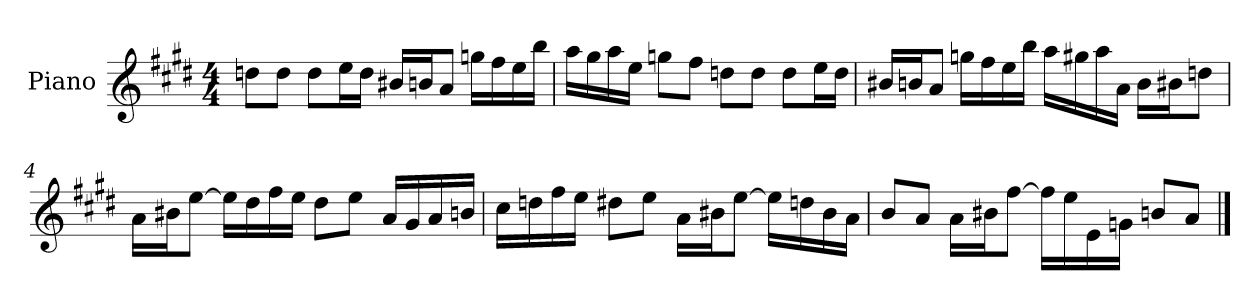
**kern
*part1
*staff1
*I"Piano
*I'P-no
*clefG2
*k[f#c#g#d#]
*M4/4
*MM90
=1
8ddn\L
8dd\J
8dd\L
16ee\L
16dd\JJ
16b#X/LL
16bn/J
8a/J
16ggn\LL
16ff#\
16ee\
16bb\JJ
=2
16aa\LL
16gg#\
16aa\
16ee\JJ
8ggn\L
8ff#\J
8ddn\L
8dd\J
8dd\L
16ee\L
16dd\JJ
!!LO:LB:g=z
=3
16b#X/LL
16bn/J
8a/J
16ggn\LL
16ff#\
16ee\
16bb\JJ
16aa\LL
16gg#X\
16aa\
16a\JJ
16b\LL
16b#X\J
8ddn\J
=4
16a\LL
16b#X\J
[8ee\J
16ee\LL]
16dd#\
16ff#\
16ee\JJ
8dd#\L
8ee\J
16a/LL
16g#/
16a/
16bn/JJ
!!LO:LB:g=z
=5
16cc#\LL
16ddn\
16ff#\
16ee\JJ
8dd#X\L
8ee\J
16a\LL
16b#X\J
[8ee\J
16ee\LL]
16ddn\
16b#\
16a\JJ
=6
8b/L
8a/J
16a\LL
16b#X\J
[8ff#\J
16ff#\LL]
16ee\
16e\
16gn\JJ
8bn/L
8a/J
==
*-
